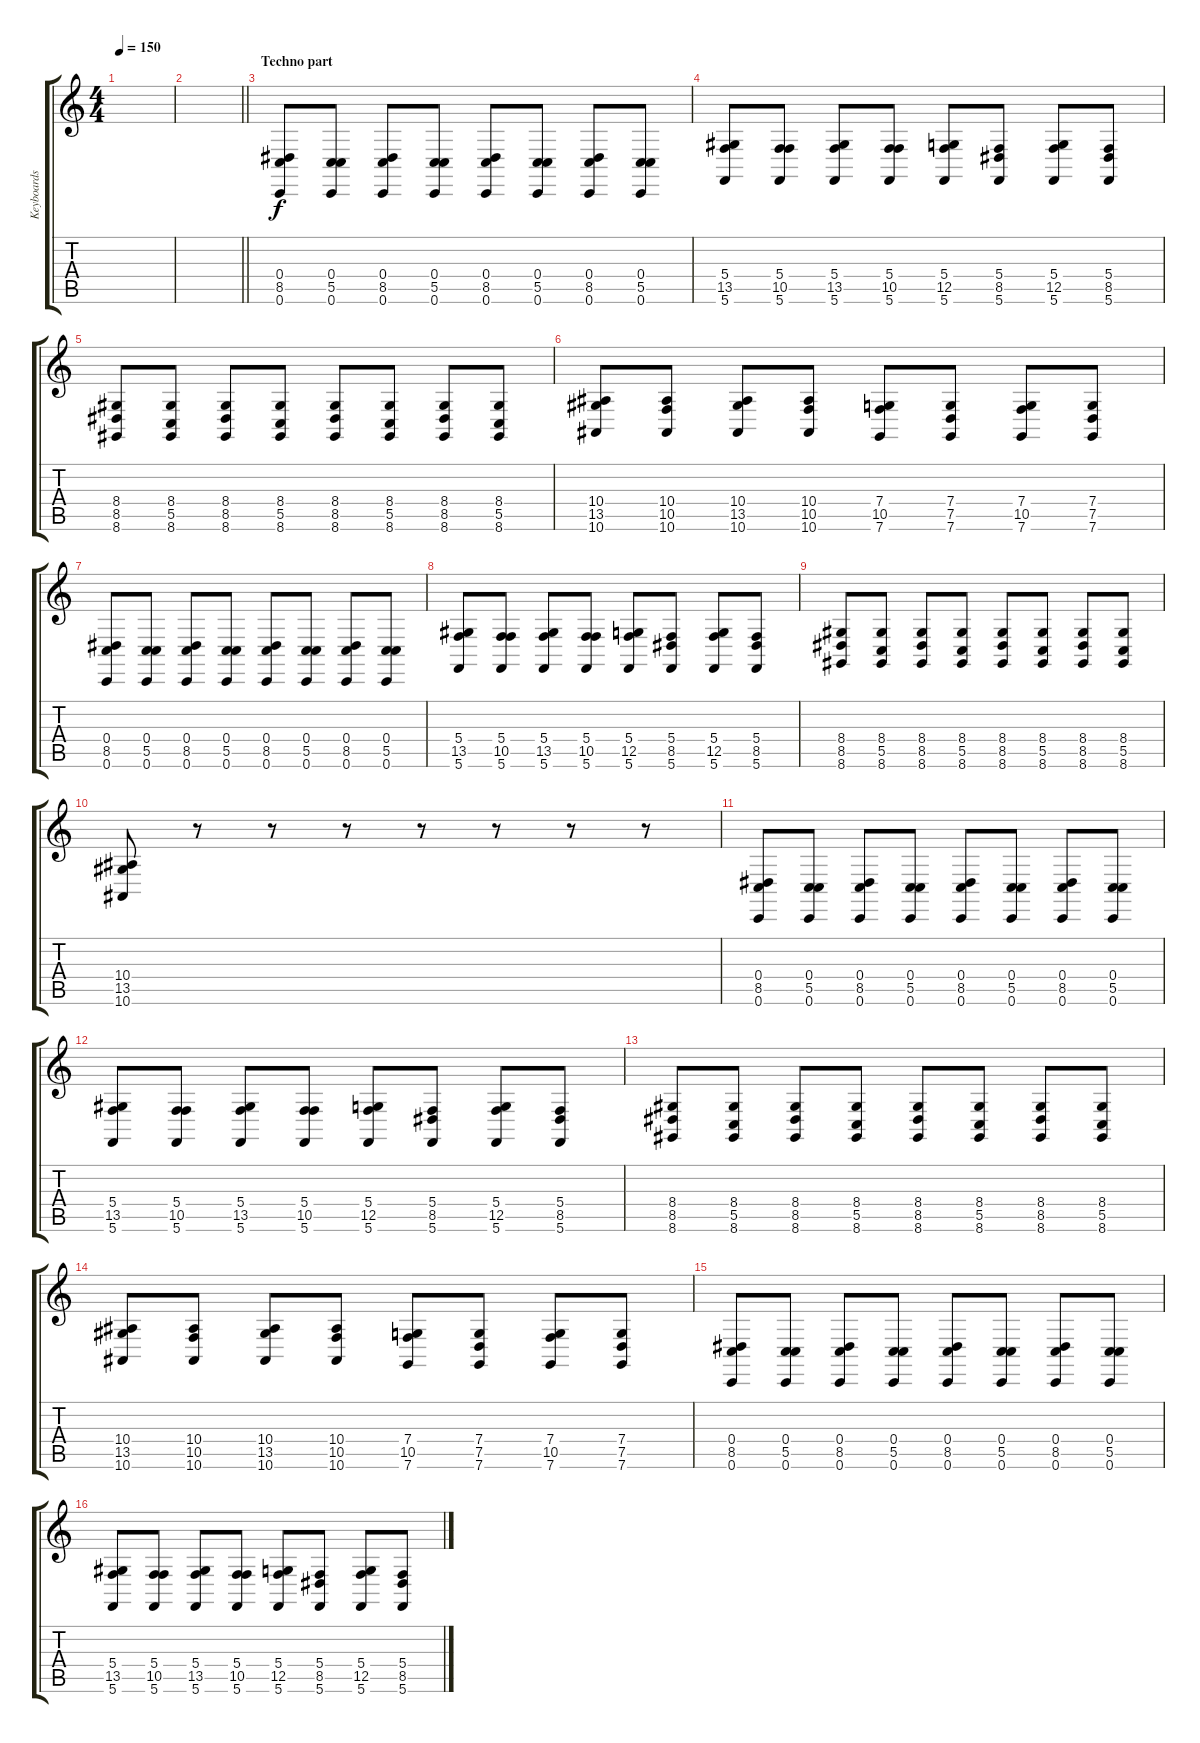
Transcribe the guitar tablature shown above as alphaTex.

\track ("Keyboards" "Keyboards") {instrument lead2sawtooth}
\staff {score tabs}
\tuning (D4 A3 F3 C3 G2 C2) {hide}
\ts (4 4)
\tempo 150
\clef g2
\ks c
|
\barLineRight lightlight
|
\section ("" "Techno part")
(0.4 8.5 0.6).8 (0.4 5.5 0.6).8 (0.4 8.5 0.6).8 (0.4 5.5 0.6).8 (0.4 8.5 0.6).8 (0.4 5.5 0.6).8 (0.4 8.5 0.6).8 (0.4 5.5 0.6).8 |
(5.4 13.5 5.6).8 (5.4 10.5 5.6).8 (5.4 13.5 5.6).8 (5.4 10.5 5.6).8 (5.4 12.5 5.6).8 (5.4 8.5 5.6).8 (5.4 12.5 5.6).8 (5.4 8.5 5.6).8 |
(8.4 8.5 8.6).8 (8.4 5.5 8.6).8 (8.4 8.5 8.6).8 (8.4 5.5 8.6).8 (8.4 8.5 8.6).8 (8.4 5.5 8.6).8 (8.4 8.5 8.6).8 (8.4 5.5 8.6).8 |
(10.4 13.5 10.6).8 (10.4 10.5 10.6).8 (10.4 13.5 10.6).8 (10.4 10.5 10.6).8 (7.4 10.5 7.6).8 (7.4 7.5 7.6).8 (7.4 10.5 7.6).8 (7.4 7.5 7.6).8 |
(0.4 8.5 0.6).8 (0.4 5.5 0.6).8 (0.4 8.5 0.6).8 (0.4 5.5 0.6).8 (0.4 8.5 0.6).8 (0.4 5.5 0.6).8 (0.4 8.5 0.6).8 (0.4 5.5 0.6).8 |
(5.4 13.5 5.6).8 (5.4 10.5 5.6).8 (5.4 13.5 5.6).8 (5.4 10.5 5.6).8 (5.4 12.5 5.6).8 (5.4 8.5 5.6).8 (5.4 12.5 5.6).8 (5.4 8.5 5.6).8 |
(8.4 8.5 8.6).8 (8.4 5.5 8.6).8 (8.4 8.5 8.6).8 (8.4 5.5 8.6).8 (8.4 8.5 8.6).8 (8.4 5.5 8.6).8 (8.4 8.5 8.6).8 (8.4 5.5 8.6).8 |
(10.4 13.5 10.6).8 r.8 r.8 r.8 r.8 r.8 r.8 r.8 |
(0.4 8.5 0.6).8 (0.4 5.5 0.6).8 (0.4 8.5 0.6).8 (0.4 5.5 0.6).8 (0.4 8.5 0.6).8 (0.4 5.5 0.6).8 (0.4 8.5 0.6).8 (0.4 5.5 0.6).8 |
(5.4 13.5 5.6).8 (5.4 10.5 5.6).8 (5.4 13.5 5.6).8 (5.4 10.5 5.6).8 (5.4 12.5 5.6).8 (5.4 8.5 5.6).8 (5.4 12.5 5.6).8 (5.4 8.5 5.6).8 |
(8.4 8.5 8.6).8 (8.4 5.5 8.6).8 (8.4 8.5 8.6).8 (8.4 5.5 8.6).8 (8.4 8.5 8.6).8 (8.4 5.5 8.6).8 (8.4 8.5 8.6).8 (8.4 5.5 8.6).8 |
(10.4 13.5 10.6).8 (10.4 10.5 10.6).8 (10.4 13.5 10.6).8 (10.4 10.5 10.6).8 (7.4 10.5 7.6).8 (7.4 7.5 7.6).8 (7.4 10.5 7.6).8 (7.4 7.5 7.6).8 |
(0.4 8.5 0.6).8 (0.4 5.5 0.6).8 (0.4 8.5 0.6).8 (0.4 5.5 0.6).8 (0.4 8.5 0.6).8 (0.4 5.5 0.6).8 (0.4 8.5 0.6).8 (0.4 5.5 0.6).8 |
(5.4 13.5 5.6).8 (5.4 10.5 5.6).8 (5.4 13.5 5.6).8 (5.4 10.5 5.6).8 (5.4 12.5 5.6).8 (5.4 8.5 5.6).8 (5.4 12.5 5.6).8 (5.4 8.5 5.6).8
